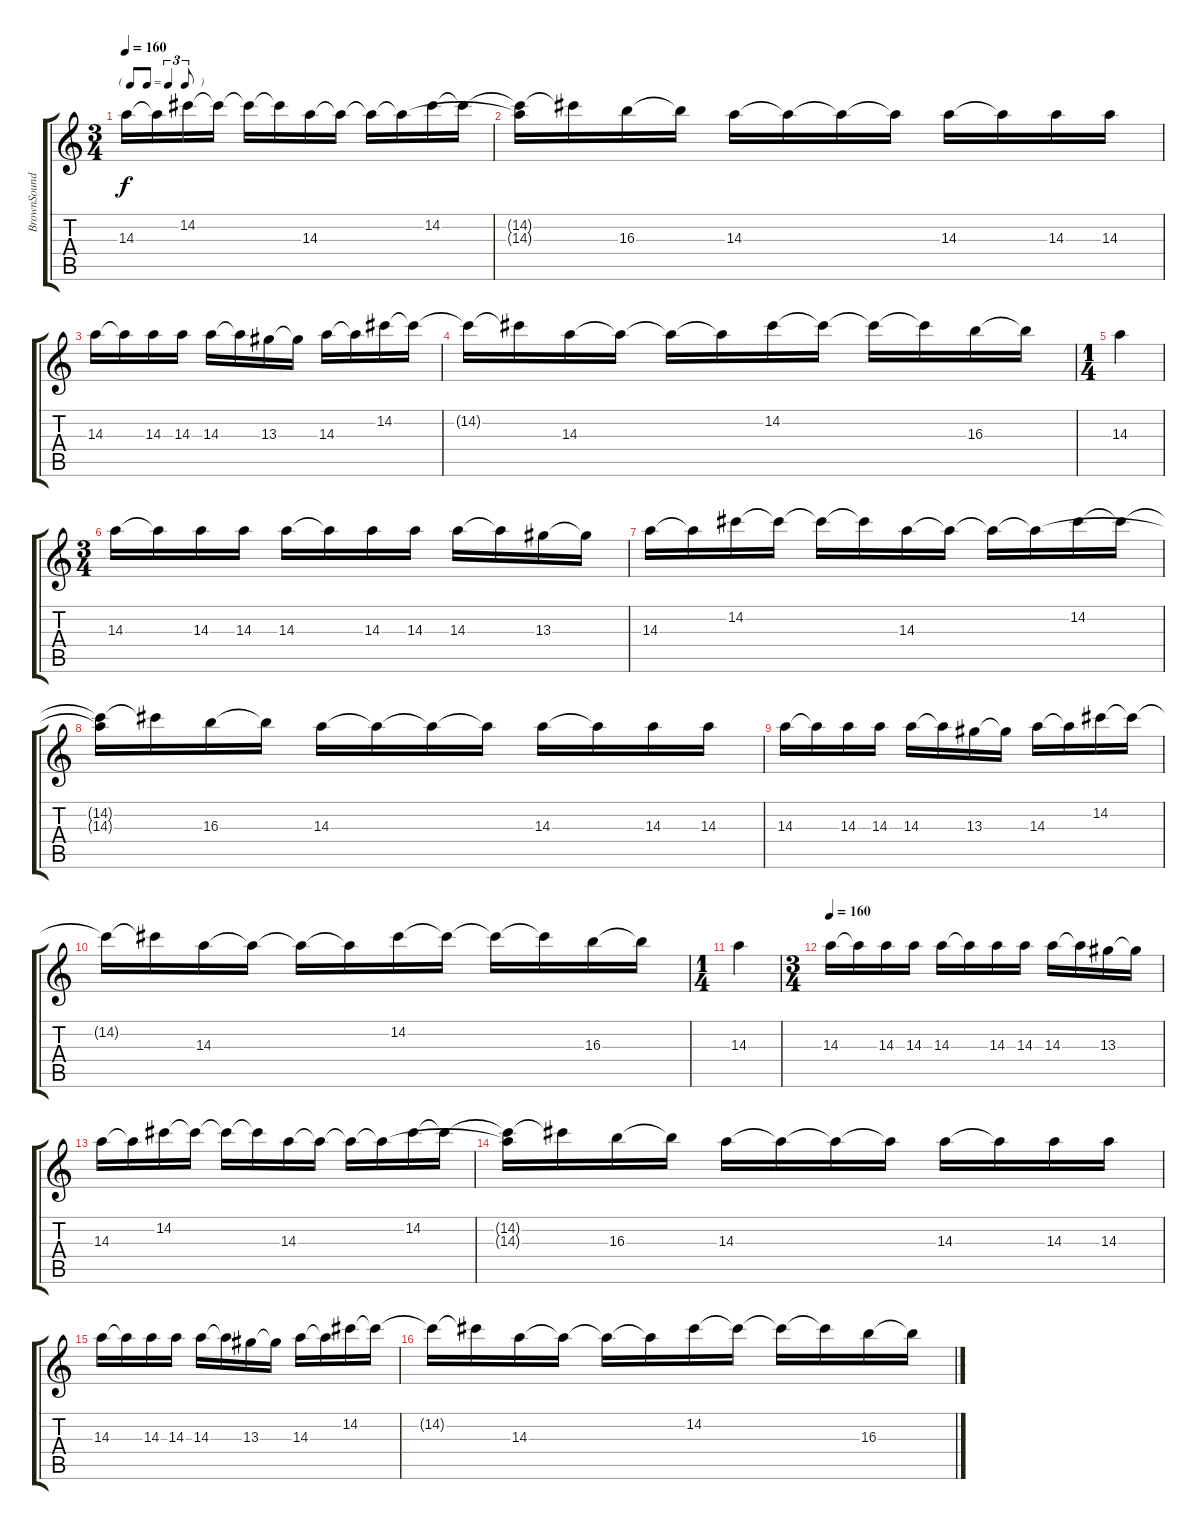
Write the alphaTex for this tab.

\track ("BrownSound         gtr 4" "BrownSound") {instrument distortionguitar}
\staff {score tabs}
\tuning (E4 B3 G3 D3 A2 E2) {hide}
\ts (3 4)
\tf triplet8th
\tempo 160
\clef g2
\ks c
14.3.16{dy f} 14.3{t}.16 14.2.16 14.2{t}.16 14.2{t}.16 14.2{t}.16 14.3.16 14.3{t}.16 14.3{t}.16 14.3{t}.16 14.2.16 14.2{t}.16 |
(14.2{t} 14.3{t}).16 14.2{t}.16 16.3.16 16.3{t}.16 14.3.16 14.3{t}.16 14.3{t}.16 14.3{t}.16 14.3.16 14.3{t}.16 14.3.16 14.3.16 |
14.3.16 14.3{t}.16 14.3.16 14.3.16 14.3.16 14.3{t}.16 13.3.16 13.3{t}.16 14.3.16 14.3{t}.16 14.2.16 14.2{t}.16 |
14.2{t}.16 14.2{t}.16 14.3.16 14.3{t}.16 14.3{t}.16 14.3{t}.16 14.2.16 14.2{t}.16 14.2{t}.16 14.2{t}.16 16.3.16 16.3{t}.16 |
\ts (1 4)
14.3.4 |
\ts (3 4)
14.3.16 14.3{t}.16 14.3.16 14.3.16 14.3.16 14.3{t}.16 14.3.16 14.3.16 14.3.16 14.3{t}.16 13.3.16 13.3{t}.16 |
14.3.16 14.3{t}.16 14.2.16 14.2{t}.16 14.2{t}.16 14.2{t}.16 14.3.16 14.3{t}.16 14.3{t}.16 14.3{t}.16 14.2.16 14.2{t}.16 |
(14.2{t} 14.3{t}).16 14.2{t}.16 16.3.16 16.3{t}.16 14.3.16 14.3{t}.16 14.3{t}.16 14.3{t}.16 14.3.16 14.3{t}.16 14.3.16 14.3.16 |
14.3.16 14.3{t}.16 14.3.16 14.3.16 14.3.16 14.3{t}.16 13.3.16 13.3{t}.16 14.3.16 14.3{t}.16 14.2.16 14.2{t}.16 |
14.2{t}.16 14.2{t}.16 14.3.16 14.3{t}.16 14.3{t}.16 14.3{t}.16 14.2.16 14.2{t}.16 14.2{t}.16 14.2{t}.16 16.3.16 16.3{t}.16 |
\ts (1 4)
14.3.4 |
\ts (3 4)
\tempo 160
14.3.16 14.3{t}.16 14.3.16 14.3.16 14.3.16 14.3{t}.16 14.3.16 14.3.16 14.3.16 14.3{t}.16 13.3.16 13.3{t}.16 |
14.3.16 14.3{t}.16 14.2.16 14.2{t}.16 14.2{t}.16 14.2{t}.16 14.3.16 14.3{t}.16 14.3{t}.16 14.3{t}.16 14.2.16 14.2{t}.16 |
(14.2{t} 14.3{t}).16 14.2{t}.16 16.3.16 16.3{t}.16 14.3.16 14.3{t}.16 14.3{t}.16 14.3{t}.16 14.3.16 14.3{t}.16 14.3.16 14.3.16 |
14.3.16 14.3{t}.16 14.3.16 14.3.16 14.3.16 14.3{t}.16 13.3.16 13.3{t}.16 14.3.16 14.3{t}.16 14.2.16 14.2{t}.16 |
14.2{t}.16 14.2{t}.16 14.3.16 14.3{t}.16 14.3{t}.16 14.3{t}.16 14.2.16 14.2{t}.16 14.2{t}.16 14.2{t}.16 16.3.16 16.3{t}.16
